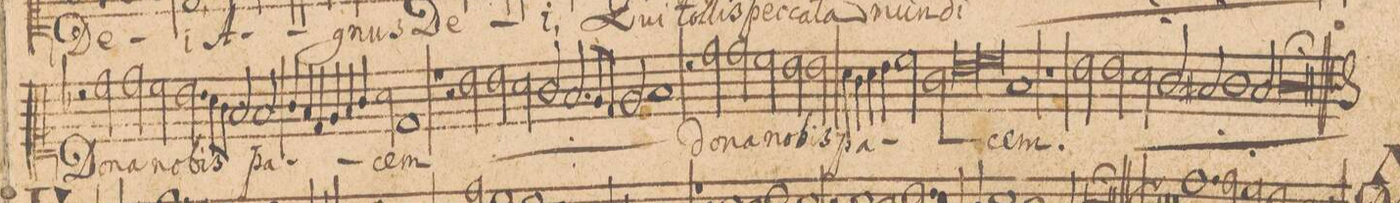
**kern	**text
*I"[CANTVS 2]	*
*clefC1	*
*k[b-]	*
*met(C|)	*
*M2/1	*
2rcc	.
2dd\	Do-
2dd\	-na
2cc\	no-
=51-	=51-
2.b-\	-bis
8a\L	.
8g\J	.
2f/	.
2f/	pa-
=52-	=52-
4g/	.
4f/	.
4d/	.
4e/	.
4f/	.
4g/	.
2a\	.
=53-	=53-
1d	-cem
1rdd	.
=54-	=54-
2r	.
*	*ij
2b-\	Do-
2b-\	-na
2a\	no-
=55-	=55-
2g/	-bis
2.f/	pa-
8e/L	.
8d/J	.
2e/	.
=56-	=56-
1f	-cem
*	*Xij
2rcc	.
2dd\	do-
=57-	=57-
2dd\	-na
2cc\	no-
2b-\	.
2b-\	-bis
=58-	=58-
4a\	pa-
4g\	.
4a\	.
4b-\	.
2cc\	.
2g\	.
=59-	=59-
*lig	*
1b-	.
1cc	.
*Xlig	*
=60-	=60-
1f	-cem.
1r	.
=61-	=61-
*	*ij
2b-\	do-
2b-\	-na
2a\	no-
2g/	-bis
=62-	=62-
2f#X/	pa-
1g\	.
2f#/	.
=63-	=63-
[0gl;	-cem
*	*Xij
=64-	=64-
0g_	.
=65-	=65-
0g]	.
==	==
*-	*-
